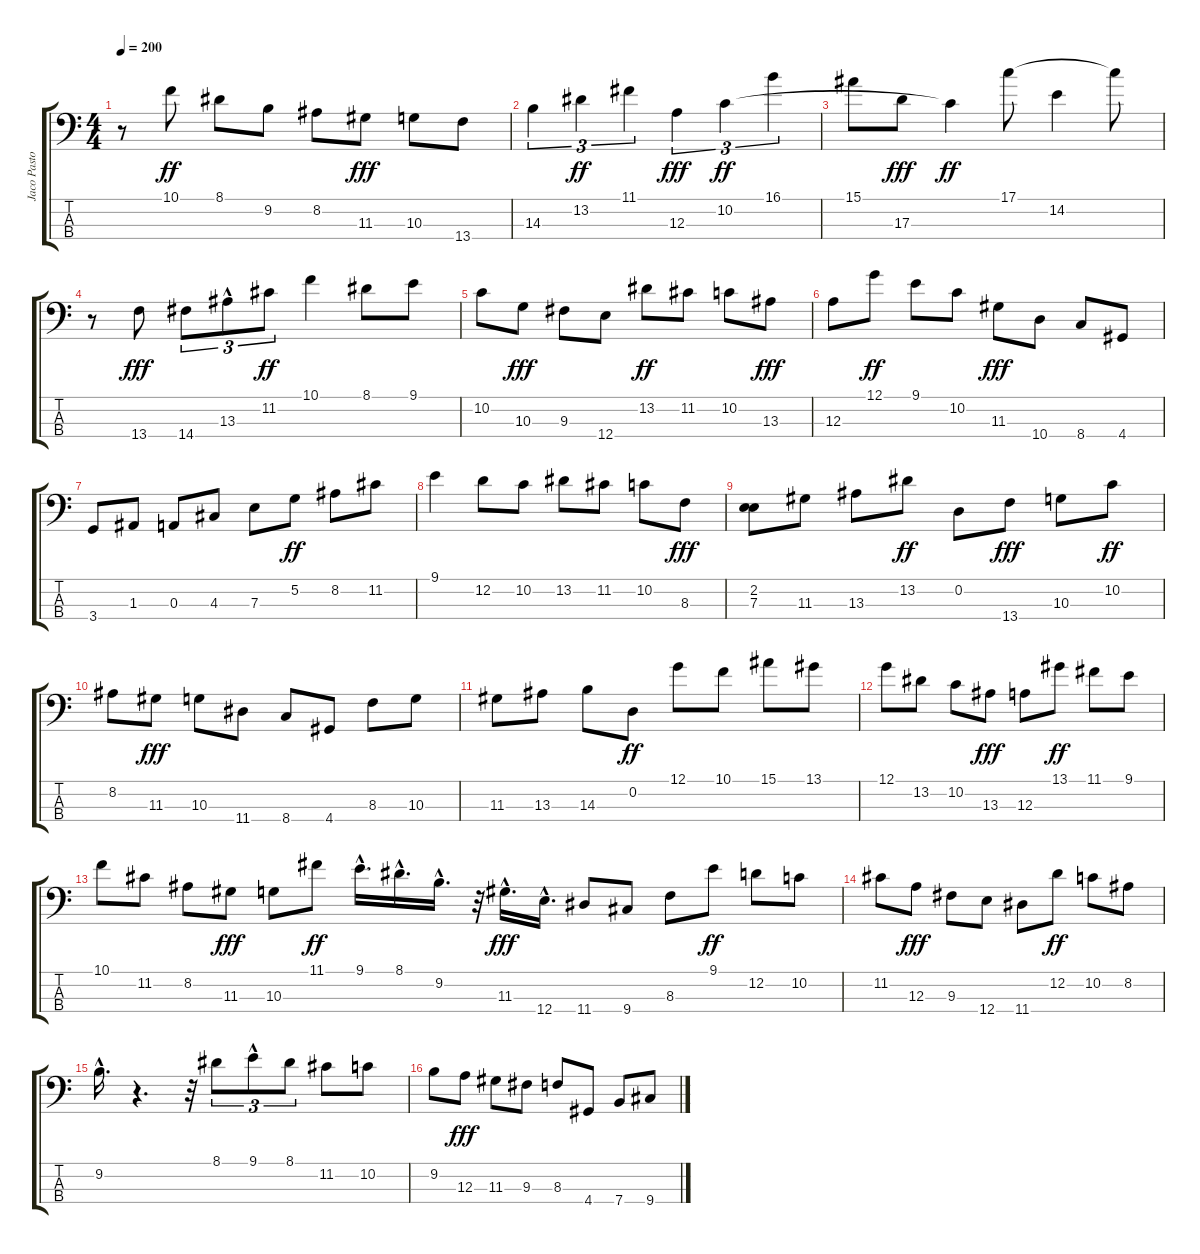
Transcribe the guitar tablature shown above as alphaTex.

\track ("Jaco Pastorius" "Jaco Pasto") {instrument fretlessbass}
\staff {score tabs}
\tuning (G2 D2 A1 E1) {hide}
\ts (4 4)
\tempo 200
\clef f4
\ks c
r.8{dy fff} 10.1.8{dy ff} 8.1.8 9.2.8 8.2.8 11.3.8{dy fff} 10.3.8 13.4.8 |
14.3.4{tu (3 2)} 13.2.4{tu (3 2) dy ff} 11.1.4{tu (3 2)} 12.3.4{tu (3 2) dy fff} 10.2.4{tu (3 2) dy ff} 16.1.4{tu (3 2)} |
15.1.8 17.3.8{dy fff} 10.2{t}.4{dy ff} 17.1.8 14.2.4 17.1{t}.8 |
r.8 13.4.8{dy fff} 14.4.8{tu (3 2)} 13.3{hac}.8{tu (3 2)} 11.2.8{tu (3 2) dy ff} 10.1.4 8.1.8 9.1.8 |
10.2.8 10.3.8{dy fff} 9.3.8 12.4.8 13.2.8{dy ff} 11.2.8 10.2.8 13.3.8{dy fff} |
12.3.8 12.1.8{dy ff} 9.1.8 10.2.8 11.3.8{dy fff} 10.4.8 8.4.8 4.4.8 |
3.4.8 1.3.8 0.3.8 4.3.8 7.3.8 5.2.8{dy ff} 8.2.8 11.2.8 |
9.1.4 12.2.8 10.2.8 13.2.8 11.2.8 10.2.8 8.3.8{dy fff} |
(2.2 7.3).8 11.3.8 13.3.8 13.2.8{dy ff} 0.2.8 13.4.8{dy fff} 10.3.8 10.2.8{dy ff} |
8.2.8 11.3.8{dy fff} 10.3.8 11.4.8 8.4.8 4.4.8 8.3.8 10.3.8 |
11.3.8 13.3.8 14.3.8 0.2.8{dy ff} 12.1.8 10.1.8 15.1.8 13.1.8 |
12.1.8 13.2.8 10.2.8 13.3.8{dy fff} 12.3.8 13.1.8{dy ff} 11.1.8 9.1.8 |
10.1.8 11.2.8 8.2.8 11.3.8{dy fff} 10.3.8 11.1.8{dy ff} 9.1{hac}.16{d} 8.1{hac}.16{d} 9.2{hac}.16{d} r.32 11.3{hac}.16{d dy fff} 12.4{hac}.16{d} 11.4.8 9.4.8 8.3.8 9.1.8{dy ff} 12.2.8 10.2.8 |
11.2.8 12.3.8{dy fff} 9.3.8 12.4.8 11.4.8 12.2.8{dy ff} 10.2.8 8.2.8 |
9.2{hac}.16{d} r.4{d} r.32 8.1.8{tu (3 2)} 9.1{hac}.8{tu (3 2)} 8.1.8{tu (3 2)} 11.2.8 10.2.8 |
9.2.8 12.3.8{dy fff} 11.3.8 9.3.8 8.3.8 4.4.8 7.4.8 9.4.8
